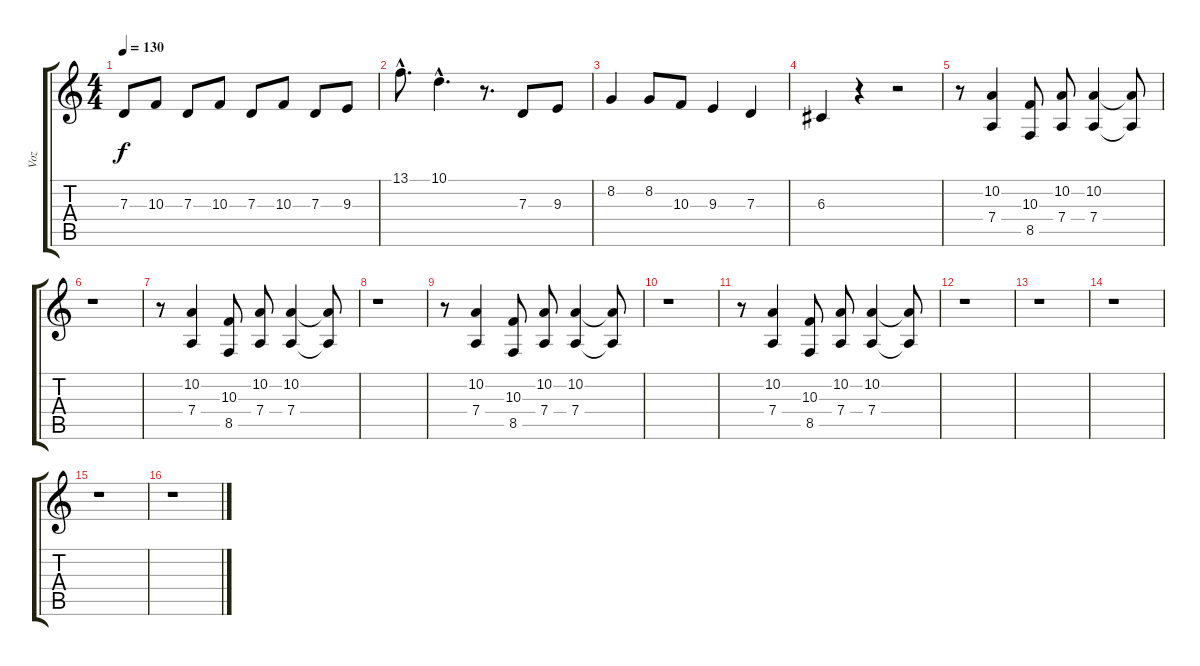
\track ("Voz" "Voz") {instrument lead8bassandlead}
\staff {score tabs}
\tuning (E4 B3 G3 D3 A2 E2) {hide}
\ts (4 4)
\tempo 130
\clef g2
\ks c
7.3.8{dy f} 10.3.8 7.3.8 10.3.8 7.3.8 10.3.8 7.3.8 9.3.8 |
13.1{hac}.8{d} 10.1{hac}.4{d} r.8{d} 7.3.8 9.3.8 |
8.2.4 8.2.8 10.3.8 9.3.4 7.3.4 |
6.3.4 r.4 r.2 |
r.8 (10.2 7.4).4 (10.3 8.5).8 (10.2 7.4).8 (10.2 7.4).4 (10.2{t} 7.4{t}).8 |
r.1 |
r.8 (10.2 7.4).4 (10.3 8.5).8 (10.2 7.4).8 (10.2 7.4).4 (10.2{t} 7.4{t}).8 |
r.1 |
r.8 (10.2 7.4).4 (10.3 8.5).8 (10.2 7.4).8 (10.2 7.4).4 (10.2{t} 7.4{t}).8 |
r.1 |
r.8 (10.2 7.4).4 (10.3 8.5).8 (10.2 7.4).8 (10.2 7.4).4 (10.2{t} 7.4{t}).8 |
r.1 |
r.1 |
r.1 |
r.1 |
r.1
